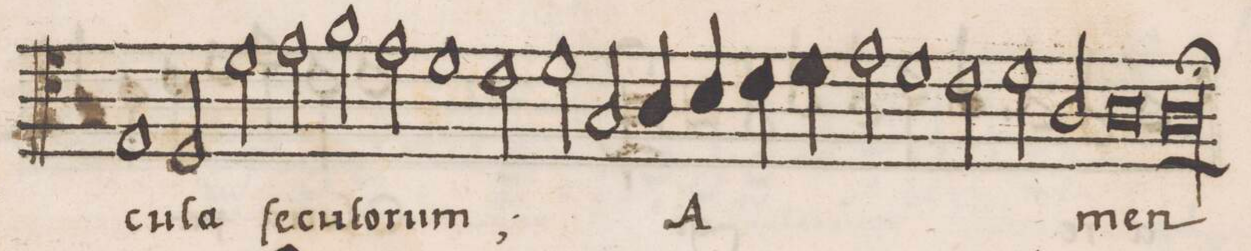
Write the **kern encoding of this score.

**kern	**text	**text
*I"ALTVS	*	*
*clefC4	*	*
*k[]	*	*
*met(C|)	*	*
*M2/1	*	*
1E	-cu-	.
=134-	=134-	=134-
2D/	-la	.
2d\	ſe-	.
2e\	-cu-	.
2f\	-lo-	.
=135-	=135-	=135-
2e\	.	.
1d	-rum	.
2c\	;	.
=136-	=136-	=136-
2d\	.	.
2G/	.	.
4A/	A-	.
4B/	.	.
4c\	.	.
4d\	.	.
=137-	=137-	=137-
2e\	.	.
1d	.	.
2c\	.	.
=138-	=138-	=138-
2d\	.	.
2A/	.	.
0A	-men	.
=139-	=139-	=139-
1A;;l	.	.
==	==	==
*-	*-	*-
